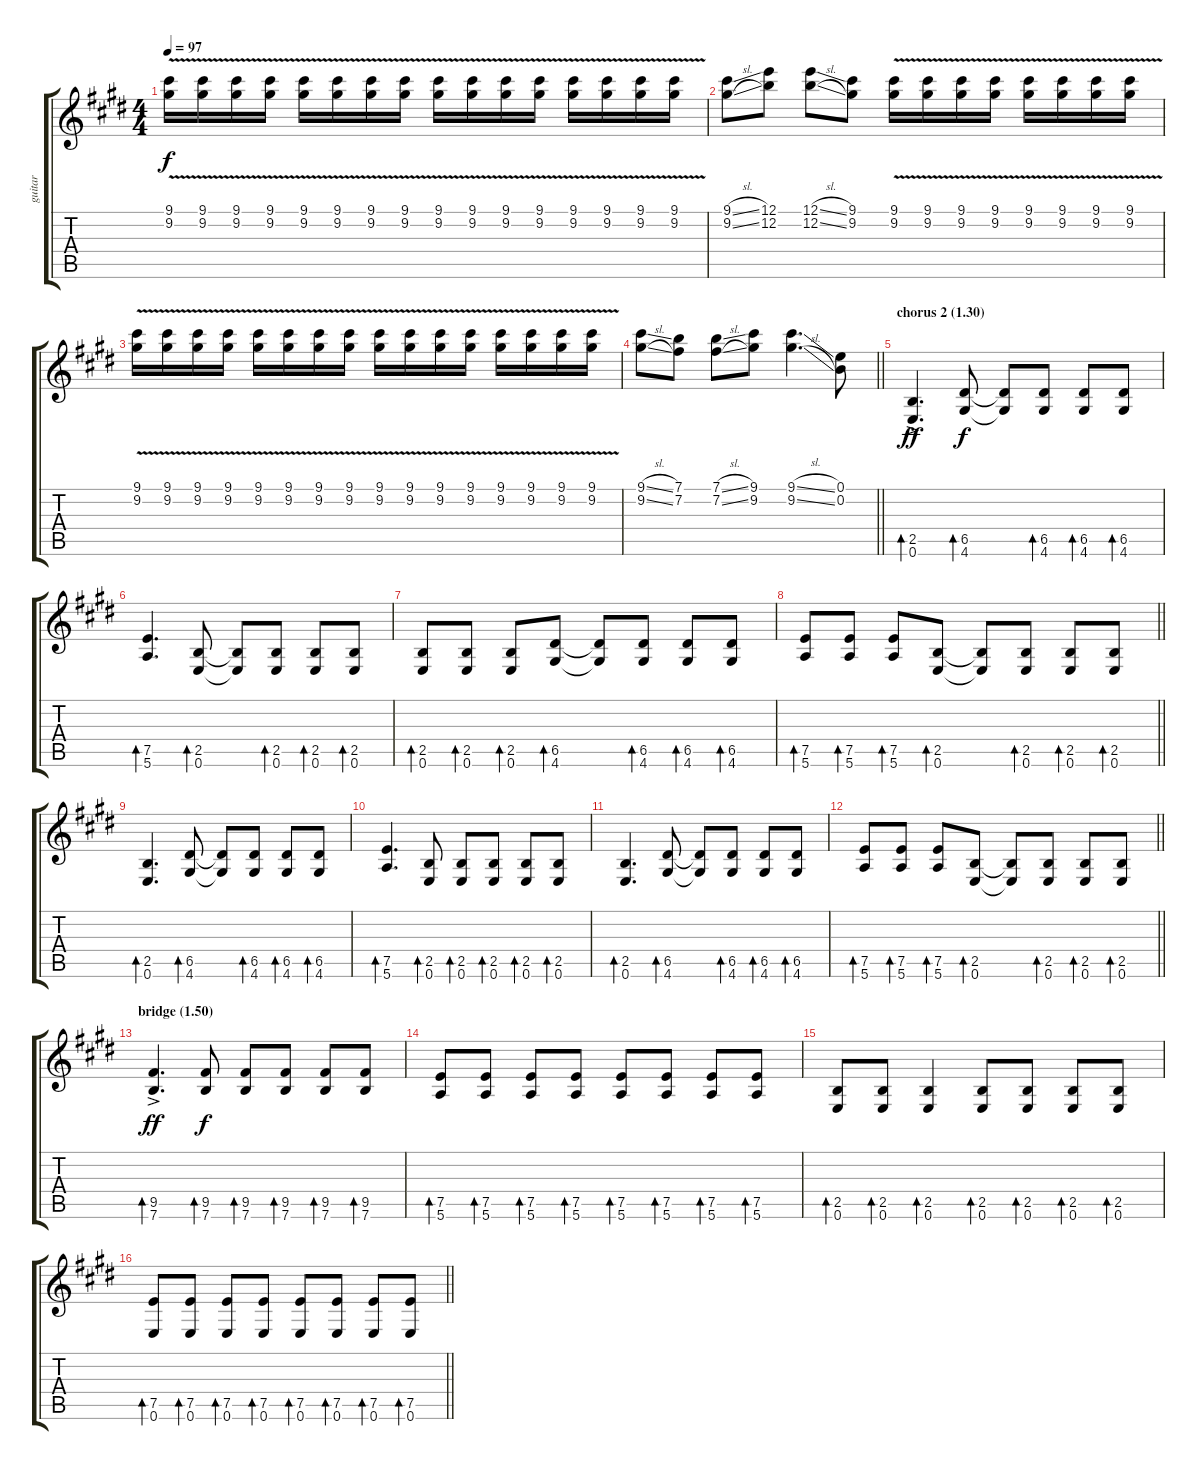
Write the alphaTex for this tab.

\track ("guitar" "guitar") {instrument electricguitarjazz}
\staff {score tabs}
\tuning (E4 B3 G3 D3 A2 E2) {hide}
\ts (4 4)
\tempo 97
\clef g2
\ks e
(9.1{v} 9.2{v}).16{dy f} (9.1{v} 9.2{v}).16 (9.1{v} 9.2{v}).16 (9.1{v} 9.2{v}).16 (9.1{v} 9.2{v}).16 (9.1{v} 9.2{v}).16 (9.1{v} 9.2{v}).16 (9.1{v} 9.2{v}).16 (9.1{v} 9.2{v}).16 (9.1{v} 9.2{v}).16 (9.1{v} 9.2{v}).16 (9.1{v} 9.2{v}).16 (9.1{v} 9.2{v}).16 (9.1{v} 9.2{v}).16 (9.1{v} 9.2{v}).16 (9.1{v} 9.2{v}).16 |
(9.1{sl} 9.2{sl}).8 (12.1 12.2).8 (12.1{sl} 12.2{sl}).8 (9.1 9.2).8 (9.1{v} 9.2{v}).16 (9.1{v} 9.2{v}).16 (9.1{v} 9.2{v}).16 (9.1{v} 9.2{v}).16 (9.1{v} 9.2{v}).16 (9.1{v} 9.2{v}).16 (9.1{v} 9.2{v}).16 (9.1{v} 9.2{v}).16 |
(9.1{v} 9.2{v}).16 (9.1{v} 9.2{v}).16 (9.1{v} 9.2{v}).16 (9.1{v} 9.2{v}).16 (9.1{v} 9.2{v}).16 (9.1{v} 9.2{v}).16 (9.1{v} 9.2{v}).16 (9.1{v} 9.2{v}).16 (9.1{v} 9.2{v}).16 (9.1{v} 9.2{v}).16 (9.1{v} 9.2{v}).16 (9.1{v} 9.2{v}).16 (9.1{v} 9.2{v}).16 (9.1{v} 9.2{v}).16 (9.1{v} 9.2{v}).16 (9.1{v} 9.2{v}).16 |
\barLineRight lightlight
(9.1{sl} 9.2{sl}).8 (7.1 7.2).8 (7.1{sl} 7.2{sl}).8 (9.1 9.2).8 (9.1{sl} 9.2{sl}).4{d} (0.1 0.2).8 |
\section ("" "chorus 2 (1.30)")
(2.5{ac} 0.6{ac}).4{d bd 30 dy ff} (6.5 4.6).8{bd 30 dy f} (6.5{t} 4.6{t}).8 (6.5 4.6).8{bd 30} (6.5 4.6).8{bd 30} (6.5 4.6).8{bd 30} |
(7.5 5.6).4{d bd 30} (2.5 0.6).8{bd 30} (2.5{t} 0.6{t}).8 (2.5 0.6).8{bd 30} (2.5 0.6).8{bd 30} (2.5 0.6).8{bd 30} |
(2.5 0.6).8{bd 30} (2.5 0.6).8{bd 30} (2.5 0.6).8{bd 30} (6.5 4.6).8{bd 30} (6.5{t} 4.6{t}).8 (6.5 4.6).8{bd 30} (6.5 4.6).8{bd 30} (6.5 4.6).8{bd 30} |
\barLineRight lightlight
(7.5 5.6).8{bd 30} (7.5 5.6).8{bd 30} (7.5 5.6).8{bd 30} (2.5 0.6).8{bd 30} (2.5{t} 0.6{t}).8 (2.5 0.6).8{bd 30} (2.5 0.6).8{bd 30} (2.5 0.6).8{bd 30} |
(2.5 0.6).4{d bd 30} (6.5 4.6).8{bd 30} (6.5{t} 4.6{t}).8 (6.5 4.6).8{bd 30} (6.5 4.6).8{bd 30} (6.5 4.6).8{bd 30} |
(7.5 5.6).4{d bd 30} (2.5 0.6).8{bd 30} (2.5 0.6).8{bd 30} (2.5 0.6).8{bd 30} (2.5 0.6).8{bd 30} (2.5 0.6).8{bd 30} |
(2.5 0.6).4{d bd 30} (6.5 4.6).8{bd 30} (6.5{t} 4.6{t}).8 (6.5 4.6).8{bd 30} (6.5 4.6).8{bd 30} (6.5 4.6).8{bd 30} |
\barLineRight lightlight
(7.5 5.6).8{bd 30} (7.5 5.6).8{bd 30} (7.5 5.6).8{bd 30} (2.5 0.6).8{bd 30} (2.5{t} 0.6{t}).8 (2.5 0.6).8{bd 30} (2.5 0.6).8{bd 30} (2.5 0.6).8{bd 30} |
\section ("" "bridge (1.50)")
(9.5{ac} 7.6{ac}).4{d bd 30 dy ff} (9.5 7.6).8{bd 30 dy f} (9.5 7.6).8{bd 30} (9.5 7.6).8{bd 30} (9.5 7.6).8{bd 30} (9.5 7.6).8{bd 30} |
(7.5 5.6).8{bd 30} (7.5 5.6).8{bd 30} (7.5 5.6).8{bd 30} (7.5 5.6).8{bd 30} (7.5 5.6).8{bd 30} (7.5 5.6).8{bd 30} (7.5 5.6).8{bd 30} (7.5 5.6).8{bd 30} |
(2.5 0.6).8{bd 30} (2.5 0.6).8{bd 30} (2.5 0.6).4{bd 30} (2.5 0.6).8{bd 30} (2.5 0.6).8{bd 30} (2.5 0.6).8{bd 30} (2.5 0.6).8{bd 30} |
\barLineRight lightlight
(7.5 0.6).8{bd 30} (7.5 0.6).8{bd 30} (7.5 0.6).8{bd 30} (7.5 0.6).8{bd 30} (7.5 0.6).8{bd 30} (7.5 0.6).8{bd 30} (7.5 0.6).8{bd 30} (7.5 0.6).8{bd 30}
